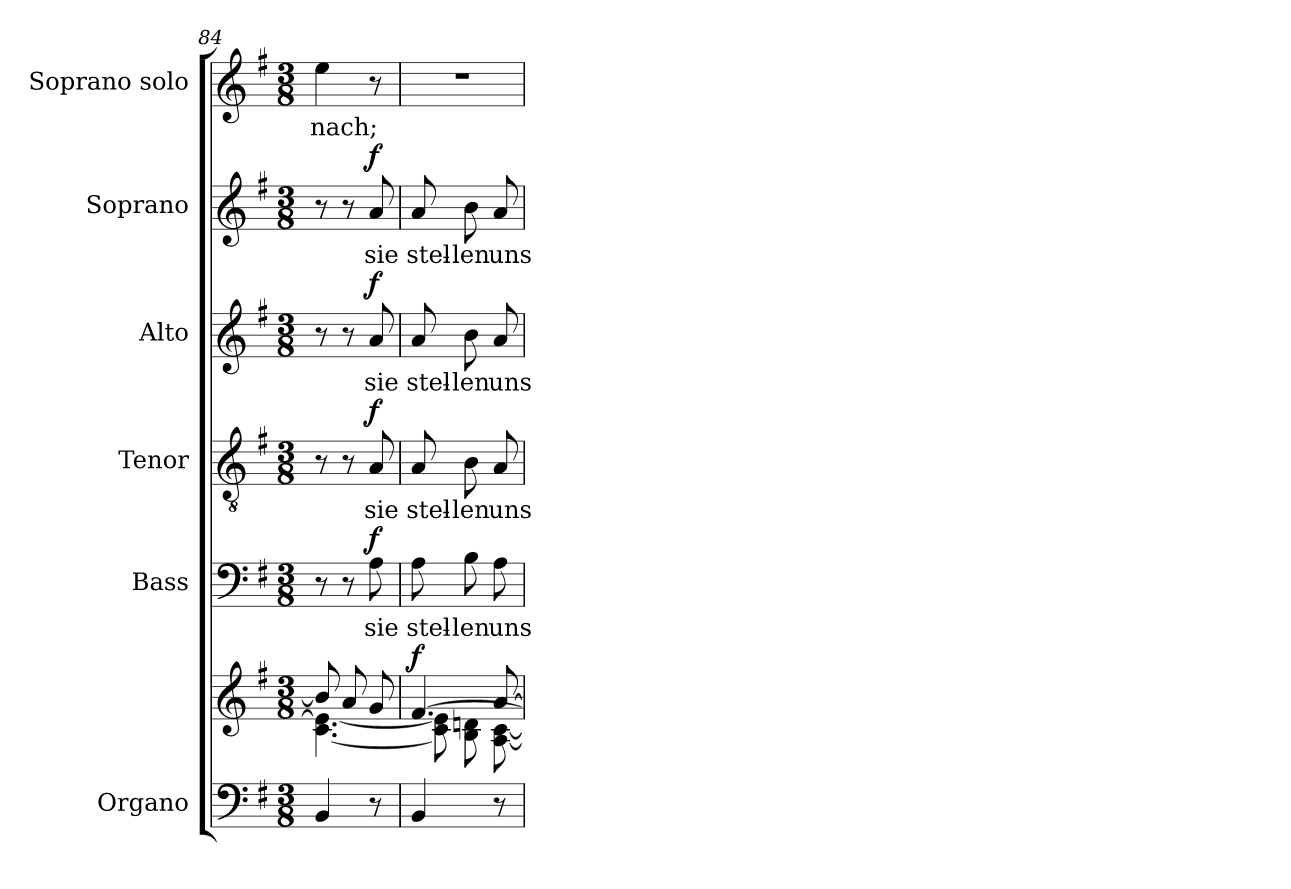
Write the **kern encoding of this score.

**kern	**kern	**dynam	**kern	**text	**dynam	**kern	**text	**dynam	**kern	**text	**dynam	**kern	**text	**dynam	**kern	**text
*part6	*part6	*part6	*part5	*part5	*part5	*part4	*part4	*part4	*part3	*part3	*part3	*part2	*part2	*part2	*part1	*part1
*staff7	*staff6	*staff6/7	*staff5	*staff5	*staff5	*staff4	*staff4	*staff4	*staff3	*staff3	*staff3	*staff2	*staff2	*staff2	*staff1	*staff1
*I"Organo	*	*	*I"Bass	*	*	*I"Tenor	*	*	*I"Alto	*	*	*I"Soprano	*	*	*I"Soprano solo	*
*I'Org.	*	*	*I'B.	*	*	*I'T.	*	*	*I'A.	*	*	*I'S.	*	*	*I'S.s	*
*clefF4	*clefG2	*	*clefF4	*	*	*clefGv2	*	*	*clefG2	*	*	*clefG2	*	*	*clefG2	*
*k[f#]	*k[f#]	*	*k[f#]	*	*	*k[f#]	*	*	*k[f#]	*	*	*k[f#]	*	*	*k[f#]	*
*M3/8	*M3/8	*	*M3/8	*	*	*M3/8	*	*	*M3/8	*	*	*M3/8	*	*	*M3/8	*
=84	=84	=84	=84	=84	=84	=84	=84	=84	=84	=84	=84	=84	=84	=84	=84	=84
*	*^	*	*	*	*	*	*	*	*	*	*	*	*	*	*	*
!	!	!	!	!	!	!	!	!	!	!	!	!	!	!	!	!	!LO:LY:b
4BB/	8b/]	[4.c\ 4.e\_	.	8r	.	.	8r	.	.	8r	.	.	8r	.	.	4ee\	nach;
.	8a/	.	.	8r	.	.	8r	.	.	8r	.	.	8r	.	.	.	.
!	!	!	!	!	!LO:LY:b	!LO:DY:a	!	!LO:LY:b	!LO:DY:a	!	!LO:LY:b	!LO:DY:a	!	!LO:LY:b	!LO:DY:a	!	!
8r	8g/	.	.	8A\	sie	f	8A/	sie	f	8a/	sie	f	8a/	sie	f	8r	.
=85	=85	=85	=85	=85	=85	=85	=85	=85	=85	=85	=85	=85	=85	=85	=85	=85	=85
*	*	*^	*	*	*	*	*	*	*	*	*	*	*	*	*	*	*
!	!	!	!	!LO:DY:a	!	!LO:LY:b	!	!	!LO:LY:b	!	!	!LO:LY:b	!	!	!LO:LY:b	!	!	!
4BB/	[4.f#/	8c\] 8e\]	4ryy	f	8A\	stel-	.	8A/	stel-	.	8a/	stel-	.	8a/	stel-	.	4.r	.
!	!	!	!	!	!	!LO:LY:b	!	!	!LO:LY:b	!	!	!LO:LY:b	!	!	!LO:LY:b	!	!	!
.	.	8B\ 8dn\	.	.	8B\	-len	.	8B\	-len	.	8b\	-len	.	8b\	-len	.	.	.
!	!	!	!	!	!	!LO:LY:b	!	!	!LO:LY:b	!	!	!LO:LY:b	!	!	!LO:LY:b	!	!	!
8r	.	[8A\ [8c\	[8a/	.	8A\	uns	.	8A/	uns	.	8a/	uns	.	8a/	uns	.	.	.
*	*v	*v	*v	*	*	*	*	*	*	*	*	*	*	*	*	*	*	*
=	=	=	=	=	=	=	=	=	=	=	=	=	=	=	=	=
*-	*-	*-	*-	*-	*-	*-	*-	*-	*-	*-	*-	*-	*-	*-	*-	*-
